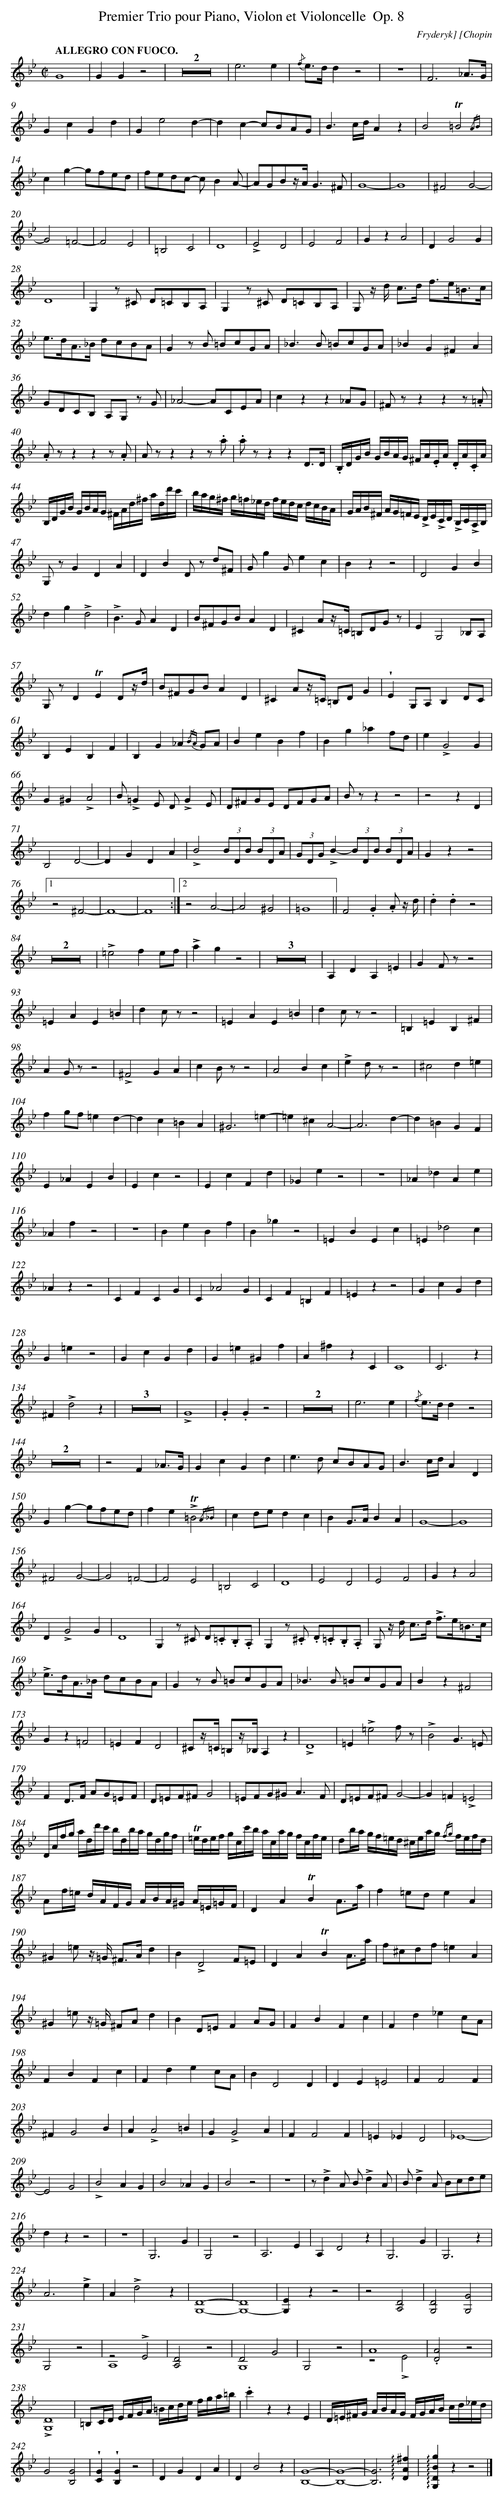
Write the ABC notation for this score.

X:1
T: Premier Trio pour Piano, Violon et Violoncelle	 Op. 8
C: Fryderyk] [Chopin
L: 1/8
M: C|
Q: "ALLEGRO CON FUOCO."
K: Bb clef=treble
G8 |
G2G2z4 |
Z2 |
e6e2 |
{/f} e>dd2z4 |
z8 |
F6_A3/G/ |
G2c2G2d2 |
G2e4d2- |
d2c2-cBAG |
B3c/d/A2z2 |
B4!trill!=B4{/AB} |
c2g2-gfed |
fedc- cB2A- |
AGBz/A/G3^F |
G8- |
G8 |
^F4G4- |
G4=F4- |
F4E4 |
=B,4C4 |
D8 |
!accent!E4D4 |
E4F4 |
G2z2A4 |
D2G4G2 |
D8 |
G,2z ^C D=CB,A, |
G,2z ^C D=CB,A, |
G, z/ d< cd< fe<=Bc/ |
e>dA>_B dcBA |
G2z B =BcGA |
_B2>B2 =BcGA |
_B2G2^F2A2 |
GDCB, A,G, z G |
_A4-ACEA |
c2z2z2_AG |
^F zz2z2z .=A |
.A zz2z2z .A |
A zz2z2z .a |
.a zz2z2D3/D/ |
.B,/D/G/B/ G/B/A/G/ ^F/A/.E/A/ .D/A/.C/A/ |
B,/D/G/B/ G/B/A/G/ ^F/A/d/^f/ a/d/d'/c'/ |
b/a/g/^f/ g/=f/_e/d/ f/e/d/c/ d/c/B/A/ |
G/A/B/^F/ A/G/=F/E/ !accent!D/E/!accent!C/D/ !accent!B,/C/!accent!A,/B,/ |
G, zG2D2A2 |
D2B2D z d^F |
Gg2Ge2c2 |
B2z2z4 |
D4G2B2 |
d2g2!accent!d4 |
!accent!B2>G2A2D2 |
B^FGBA2D2 |
^C2Az/=C/ =B,DG z |
E2G,4_B,A, |
G, zD2!trill!E2Dz/d/ |
B^FGBA2D2 |
^C2Az/=C/ =B,DG2 |
!wedge!E2G,A,B,2DC |
B,2E2B,2F2 |
B,2G2_A2{/BA} GA |
B2e2B2f2 |
B2g2_a2fd |
e2!accent!G4G2 |
G2^G2!accent!A4 |
B!accent!=G2E D!accent!G2E |
D^FGE DFGA |
B zz2z4 |
z4z2D2 |
B,4D4- |
D2G2D2A2 |
!accent!B4(3BDB (3BDA |
(3GDG!accent!B2-(3BDB (3BDA |
G2z2z4 |[1
z4^F4- |
F8- |
F8 :|][2
z4A4- |
A4^G4 |
=G8 ||
F4.G2.A z/ d/ [I:setbarnb 83]|
.d2.d2z4 |
Z2 |
!accent!=e4f2ef |
!accent!a2g2z4 |
Z3 |
A,2D2A,2=E2 |
G2F zz4 |
=E2A2E2=B2 |
d2c zz4 |
=E2A2E2=B2 |
d2c zz4 |
=B,2=E2B,2^F2 |
A2G zz4 |
!accent!^F4G2A2 |
c2B zz4 |
A4B2c2 |
!accent!e2d zz4 |
^c4d2=e2 |
f2gf=e2d2- |
d2c2=B2A2 |
^G6=e2- |
=e2^c2A4- |
A6d2- |
d2=B2G2F2 |
E2_A2E2B2 |
E2c2z4 |
E2c2F2d2 |
_G2e2z4 |
z8 |
_A2_d2A2e2 |
_A2f2z4 |
z8 |
B2e2B2f2 |
B2_g2z4 |
=E2B2E2c2 |
=E2_d4c2 |
_A2z2z4 |
C2F2C2G2 |
C2_A4G2 |
C2F2=B,2F2 |
=E2z2z4 |
G2c2G2d2 |
G2=e2z4 |
G2c2G2d2 |
G2=e2^G2f2 |
A2^f2z2C2 |
C8 |
C6z2 |
^F2!accent!d4z2 |
Z3 |
!accent!G8 |
.G2.G2z4 |
Z2 |
e6e2 |
{/f} e>dd2z4 |
Z2 |
z4F2_A3/G/ |
G2c2G2d2 |
e2>d2 cBAG |
B3c/d/A2D2 |
G2g2-gfed |
f2e2!accent!!trill!=B4{/A_B} |
c2ded2c2 |
B2G>AB2A2 |
G8- |
G8 |
^F4G4- |
G4=F4- |
F4E4 |
=B,4C4 |
D8 |
E4D4 |
E4F4 |
G2z2A4 |
D2!accent!G4G2 |
D8 |
G,2z ^C D.=C.B,.A, |
G,2z .^C .D.=C.B,.A, |
G, z/ d< cd< !accent!fe<=Bc/ |
!accent!e>dA>_B dcBA |
G2z B =BcGA |
_B2>B2 =BcGA |
B2z2^F4 |
G2z2=F4 |
=E2F2D4 |
^Cz/=C/ =B,z/_B,/A,2z2 |
!accent!D8 |
=E2!accent!=e4f z |
!accent!B4G3=E |
F2D>F AG=EF |
D=EF^FG4 |
=EFG^G2<A2F |
D=EF^FG4- |
G2=F2!accent!=E4 |
D/A/f/g/ a/d/d'/c'/ b/d/b/a/ g/d/g/f/ |
!trill!=e/d/e/f/ g/c/c'/b/ a/c/a/g/ f/c/f/e/ |
db/a/ g/f/=e/d/ ^c/e/a/g/ {/fg} f/e/f/d/ |
Af/=e/ d/A/F/G/ A/B/A/^G/ A/=E/=G/F/ |
D2A2!trill!B2A3/a/ |
f2=ede2A2 |
^G2=e z/ =G< ^FA/d2 |
B2!accent!D4F=E |
D2A2!trill!B2A3/a/ |
f^cdf=e2A2 |
^G2=e z/ =G/ ^FAd2 |
B2D=EF2AG |
F2B2F2c2 |
F2d2_e2cA |
F2B2F2c2 |
F2d2e2cA |
B2D4D2 |
D2E2=E4 |
F2F4F2 |
^F2G4B2 |
A2!accent!A4=B2 |
G2!accent!G4A2 |
F2F4F2 |
=E2_E2D4 |
_E8- |
E4G4 |
!accent!B4A2G2 |
B4_A2G2 |
B4z4 |
z8 |
z!accent!d2A B!accent!d2A |
B!accent!d2A Bcde |
d2z2z4 |
z8 |
G,6G2 |
G,4z4 |
A,6E2 |
A,2D4z2 |
G,6G2 |
G,6z2 |
A6!accent!e2 |
A2!accent!d4z2 |
[D8G,8]- |
[D8G,8-] |
[E2G,2]z2z4 |
z4[D4A,4] |
[D4G,4][G4G,4] |
G,4z4 |
z4!accent!E4 & A,8 |
[D4A,4]z4 |
D4G4 & G,8 |
G,4z4 |
A8 & z4!accent!E4 |
.[A4D4]z4 |
!accent![D8G,8] |
=B,C/D/ E/F/G/A/ =B/c/d/e/ f/g/a/=b/ |
.c'2z2z2E2 |
D/=E/^F/G/ A/B/A/G/ F/G/A/B/ c/d/_e/d/ |
G4[G4B,4] |
!wedge![G2C2]!wedge![G2B,2]z4 |
D2G2D2A2 |
D2B4z2 |
[G8B,8]- |
[G8B,8]- |
[G6B,6]!arpeggio![^f2A2D2] |
!arpeggio![g2B2D2G,2]z2z4 |]
